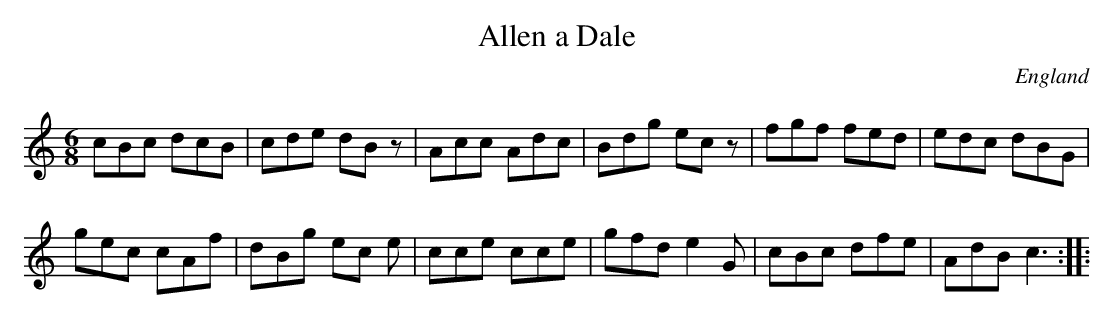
X:1
T:Allen a Dale
L:1/8
M:6/8
O:England
K:C
cBc dcB | cde dBz | Acc Adc | Bdg ecz | \
fgf fed | edc dBG | ! gec cAf | dBg ec e | \
cce cce | gfd e2G | cBc dfe | AdB c3 ::
